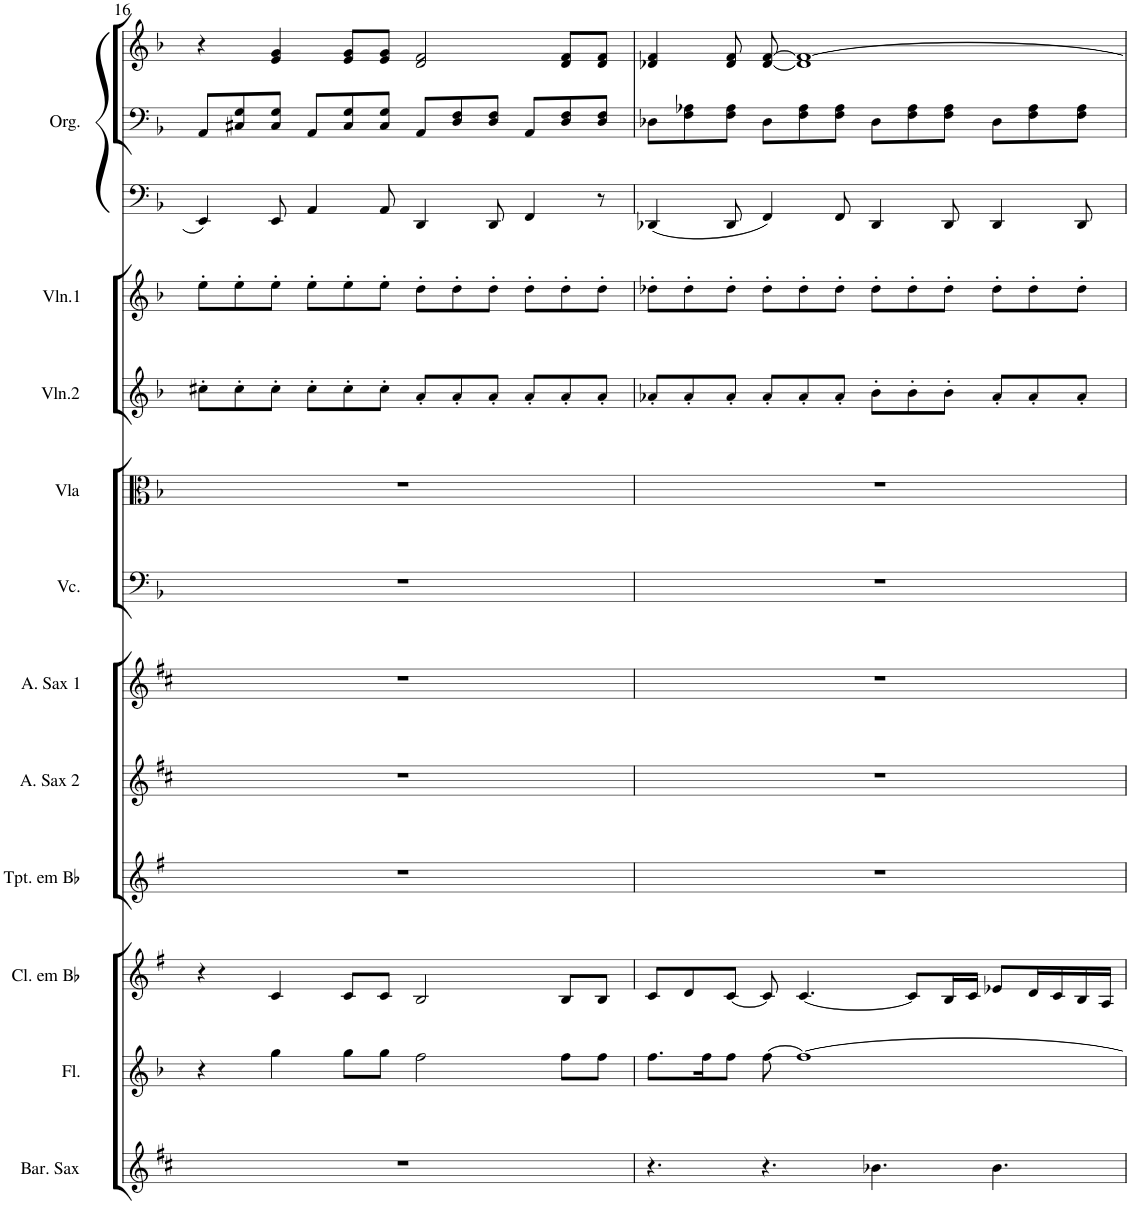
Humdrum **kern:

**kern	**kern	**kern	**kern	**kern	**kern	**kern	**kern	**kern	**kern	**kern	**kern	**kern
*part11	*part10	*part9	*part8	*part7	*part6	*part5	*part4	*part3	*part2	*part1	*part1	*part1
*staff13	*staff12	*staff11	*staff10	*staff9	*staff8	*staff7	*staff6	*staff5	*staff4	*staff3	*staff2	*staff1
*I"Saxofone Barítono	*I"Flauta Transversal	*I"Clarinete em Bb	*I"Trompete em Bb	*I"Saxofone Alto 2	*I"Saxofone Alto 1	*I"Violoncelo	*I"Viola	*I"Violino 2	*I"Violino 1	*I"Órgão	*	*
*	*I'Fl.	*I'Cl. em Bb	*I'Tpt. em Bb	*	*	*I'Vc.	*I'Vla	*I'Vln.2	*I'Vln.1	*	*	*
!!LO:PB:g=z
*clefG2	*clefG2	*clefG2	*clefG2	*clefG2	*clefG2	*clefF4	*clefC3	*clefG2	*clefG2	*clefF4	*clefF4	*clefG2
*Trd12c21	*	*Trd1c2	*Trd1c2	*Trd5c9	*Trd5c9	*	*	*	*	*	*	*
*k[f#c#]	*k[b-]	*k[f#]	*k[f#]	*k[f#c#]	*k[f#c#]	*k[b-]	*k[b-]	*k[b-]	*k[b-]	*k[b-]	*k[b-]	*k[b-]
*M12/8	*M12/8	*M12/8	*M12/8	*M12/8	*M12/8	*M12/8	*M12/8	*M12/8	*M12/8	*M12/8	*M12/8	*M12/8
=16	=16	=16	=16	=16	=16	=16	=16	=16	=16	=16	=16	=16
1.r	4r	4r	1.r	1.r	1.r	1.r	1.r	8cc#X'\L	8ee'\L	4EE/	8AA/L	4r
.	.	.	.	.	.	.	.	8cc#'\	8ee'\	.	8C#X/ 8G/	.
.	4gg\	4c/	.	.	.	.	.	8cc#'\J	8ee'\J	8EE/	8C#/ 8G/J	4e/ 4g/
.	.	.	.	.	.	.	.	8cc#'\L	8ee'\L	4AA/	8AA/L	.
.	8gg\L	8c/L	.	.	.	.	.	8cc#'\	8ee'\	.	8C#/ 8G/	8e/ 8g/L
.	8gg\J	8c/J	.	.	.	.	.	8cc#'\J	8ee'\J	8AA/	8C#/ 8G/J	8e/ 8g/J
.	2ff\	2B/	.	.	.	.	.	8a'/L	8dd'\L	4DD/	8AA/L	2d/ 2f/
.	.	.	.	.	.	.	.	8a'/	8dd'\	.	8D/ 8F/	.
.	.	.	.	.	.	.	.	8a'/J	8dd'\J	8DD/	8D/ 8F/J	.
.	.	.	.	.	.	.	.	8a'/L	8dd'\L	4FF/	8AA/L	.
.	8ff\L	8B/L	.	.	.	.	.	8a'/	8dd'\	.	8D/ 8F/	8d/ 8f/L
.	8ff\J	8B/J	.	.	.	.	.	8a'/J	8dd'\J	8r	8D/ 8F/J	8d/ 8f/J
=17	=17	=17	=17	=17	=17	=17	=17	=17	=17	=17	=17	=17
4.r	8.ff\L	8c/L	1.r	1.r	1.r	1.r	1.r	8a-X'/L	8dd-X'\L	4DD-X/	8D-X\L	4d-X/ 4f/
.	.	8d/	.	.	.	.	.	8a-'/	8dd-'\	.	8F\ 8A-X\	.
.	16ff\K	.	.	.	.	.	.	.	.	.	.	.
.	8ff\J	[8c/J	.	.	.	.	.	8a-'/J	8dd-'\J	8DD-/	8F\ 8A-\J	8d-/ 8f/
4.r	[8ff\	8c/]	.	.	.	.	.	8a-'/L	8dd-'\L	4FF/	8D-\L	[8d-/ [8f/
.	1ff_	[4.c/	.	.	.	.	.	8a-'/	8dd-'\	.	8F\ 8A-\	1d-] 1f_
.	.	.	.	.	.	.	.	8a-'/J	8dd-'\J	8FF/	8F\ 8A-\J	.
4.b-X\	.	.	.	.	.	.	.	8b-'\L	8dd-'\L	4DD-/	8D-\L	.
.	.	8c/L]	.	.	.	.	.	8b-'\	8dd-'\	.	8F\ 8A-\	.
.	.	16B/L	.	.	.	.	.	8b-'\J	8dd-'\J	8DD-/	8F\ 8A-\J	.
.	.	16c/JJ	.	.	.	.	.	.	.	.	.	.
4.b-\	.	8e-X/L	.	.	.	.	.	8a-'/L	8dd-'\L	4DD-/	8D-\L	.
.	.	16d/L	.	.	.	.	.	8a-'/	8dd-'\	.	8F\ 8A-\	.
.	.	16c/	.	.	.	.	.	.	.	.	.	.
.	.	16B/	.	.	.	.	.	8a-'/J	8dd-'\J	8DD-/	8F\ 8A-\J	.
.	.	16A/JJ	.	.	.	.	.	.	.	.	.	.
=	=	=	=	=	=	=	=	=	=	=	=	=
*-	*-	*-	*-	*-	*-	*-	*-	*-	*-	*-	*-	*-
